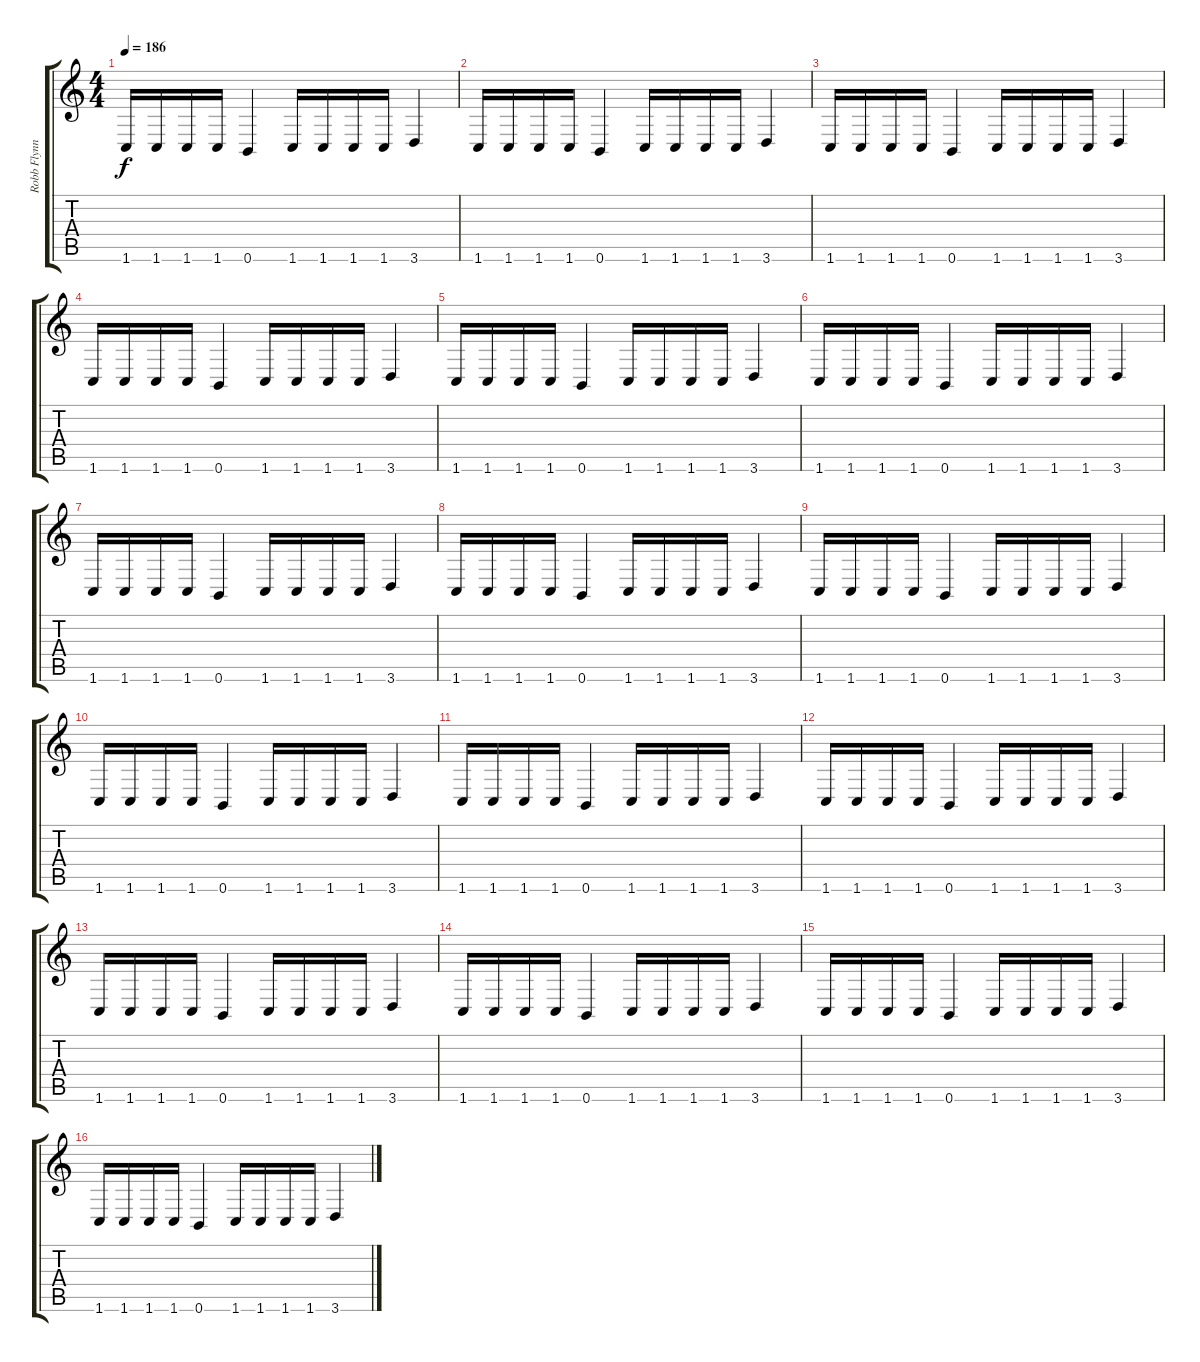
\track ("Robb Flynn" "Robb Flynn") {instrument distortionguitar}
\staff {score tabs}
\tuning (Db4 Ab3 E3 B2 Gb2 B1) {hide}
\ts (4 4)
\tempo 186
\clef g2
\ks c
1.6.16{dy f} 1.6.16 1.6.16 1.6.16 0.6.4 1.6.16 1.6.16 1.6.16 1.6.16 3.6.4 |
1.6.16 1.6.16 1.6.16 1.6.16 0.6.4 1.6.16 1.6.16 1.6.16 1.6.16 3.6.4 |
1.6.16 1.6.16 1.6.16 1.6.16 0.6.4 1.6.16 1.6.16 1.6.16 1.6.16 3.6.4 |
1.6.16 1.6.16 1.6.16 1.6.16 0.6.4 1.6.16 1.6.16 1.6.16 1.6.16 3.6.4 |
1.6.16 1.6.16 1.6.16 1.6.16 0.6.4 1.6.16 1.6.16 1.6.16 1.6.16 3.6.4 |
1.6.16 1.6.16 1.6.16 1.6.16 0.6.4 1.6.16 1.6.16 1.6.16 1.6.16 3.6.4 |
1.6.16 1.6.16 1.6.16 1.6.16 0.6.4 1.6.16 1.6.16 1.6.16 1.6.16 3.6.4 |
1.6.16 1.6.16 1.6.16 1.6.16 0.6.4 1.6.16 1.6.16 1.6.16 1.6.16 3.6.4 |
1.6.16 1.6.16 1.6.16 1.6.16 0.6.4 1.6.16 1.6.16 1.6.16 1.6.16 3.6.4 |
1.6.16 1.6.16 1.6.16 1.6.16 0.6.4 1.6.16 1.6.16 1.6.16 1.6.16 3.6.4 |
1.6.16 1.6.16 1.6.16 1.6.16 0.6.4 1.6.16 1.6.16 1.6.16 1.6.16 3.6.4 |
1.6.16 1.6.16 1.6.16 1.6.16 0.6.4 1.6.16 1.6.16 1.6.16 1.6.16 3.6.4 |
1.6.16 1.6.16 1.6.16 1.6.16 0.6.4 1.6.16 1.6.16 1.6.16 1.6.16 3.6.4 |
1.6.16 1.6.16 1.6.16 1.6.16 0.6.4 1.6.16 1.6.16 1.6.16 1.6.16 3.6.4 |
1.6.16 1.6.16 1.6.16 1.6.16 0.6.4 1.6.16 1.6.16 1.6.16 1.6.16 3.6.4 |
1.6.16 1.6.16 1.6.16 1.6.16 0.6.4 1.6.16 1.6.16 1.6.16 1.6.16 3.6.4
